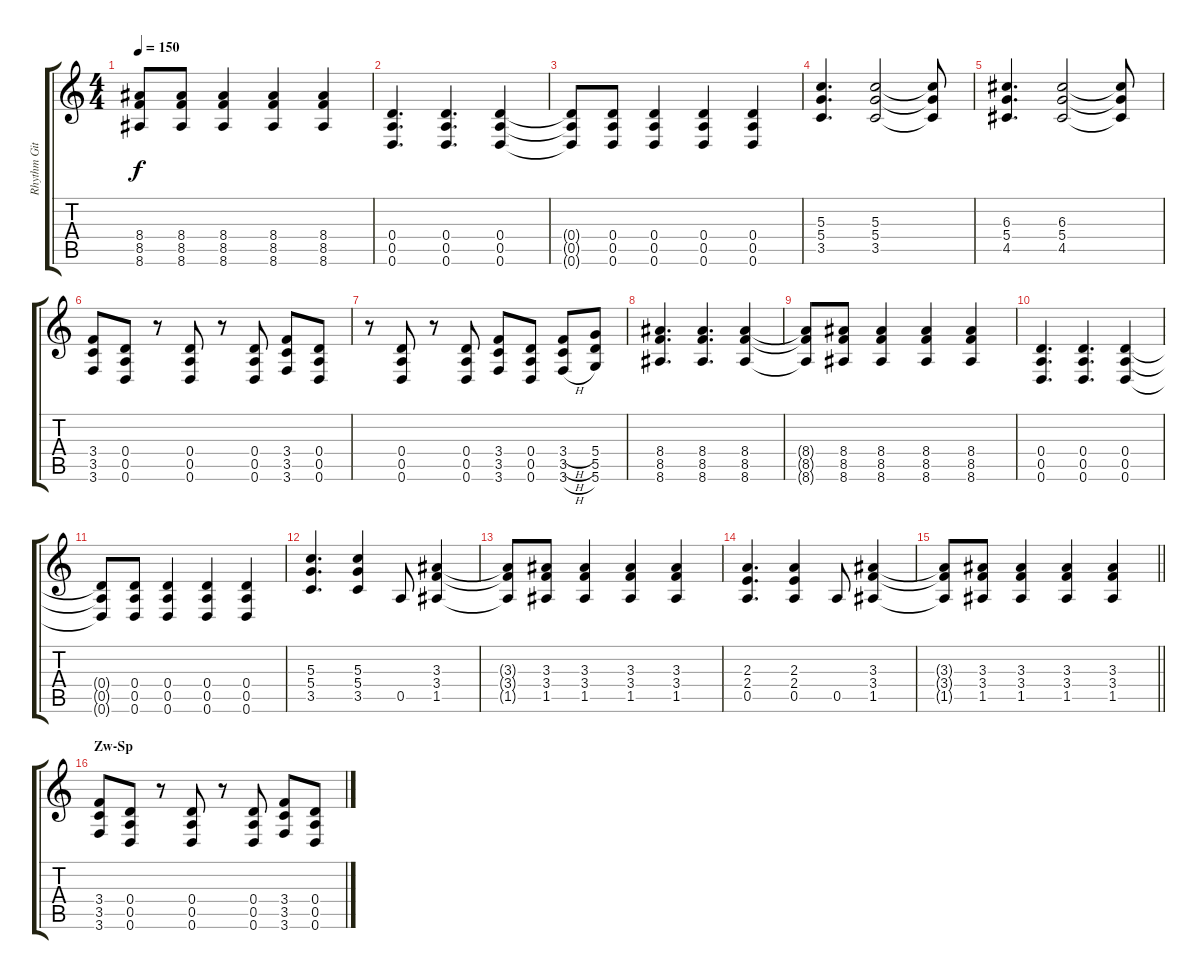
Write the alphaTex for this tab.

\track ("Rhythm Git" "Rhythm Git") {instrument electricguitarclean}
\staff {score tabs}
\tuning (E4 B3 G3 D3 A2 D2) {hide}
\ts (4 4)
\tempo 150
\clef g2
\ks c
(8.4{t} 8.5{t} 8.6{t}).8{dy f} (8.4 8.5 8.6).8 (8.4 8.5 8.6).4 (8.4 8.5 8.6).4 (8.4 8.5 8.6).4 |
(0.4 0.5 0.6).4{d} (0.4 0.5 0.6).4{d} (0.4 0.5 0.6).4 |
(0.4{t} 0.5{t} 0.6{t}).8 (0.4 0.5 0.6).8 (0.4 0.5 0.6).4 (0.4 0.5 0.6).4 (0.4 0.5 0.6).4 |
(5.3 5.4 3.5).4{d} (5.3 5.4 3.5).2 (5.3{t} 5.4{t} 3.5{t}).8 |
(6.3 5.4 4.5).4{d} (6.3 5.4 4.5).2 (6.3{t} 5.4{t} 4.5{t}).8 |
(3.4 3.5 3.6).8 (0.4 0.5 0.6).8 r.8 (0.4 0.5 0.6).8 r.8 (0.4 0.5 0.6).8 (3.4 3.5 3.6).8 (0.4 0.5 0.6).8 |
r.8 (0.4 0.5 0.6).8 r.8 (0.4 0.5 0.6).8 (3.4 3.5 3.6).8 (0.4 0.5 0.6).8 (3.4{h} 3.5{h} 3.6{h}).8 (5.4 5.5 5.6).8 |
(8.4 8.5 8.6).4{d} (8.4 8.5 8.6).4{d} (8.4 8.5 8.6).4 |
(8.4{t} 8.5{t} 8.6{t}).8 (8.4 8.5 8.6).8 (8.4 8.5 8.6).4 (8.4 8.5 8.6).4 (8.4 8.5 8.6).4 |
(0.4 0.5 0.6).4{d} (0.4 0.5 0.6).4{d} (0.4 0.5 0.6).4 |
(0.4{t} 0.5{t} 0.6{t}).8 (0.4 0.5 0.6).8 (0.4 0.5 0.6).4 (0.4 0.5 0.6).4 (0.4 0.5 0.6).4 |
(5.3 5.4 3.5).4{d} (5.3 5.4 3.5).4 0.5.8 (3.3 3.4 1.5).4 |
(3.3{t} 3.4{t} 1.5{t}).8 (3.3 3.4 1.5).8 (3.3 3.4 1.5).4 (3.3 3.4 1.5).4 (3.3 3.4 1.5).4 |
(2.3 2.4 0.5).4{d} (2.3 2.4 0.5).4 0.5.8 (3.3 3.4 1.5).4 |
\barLineRight lightlight
(3.3{t} 3.4{t} 1.5{t}).8 (3.3 3.4 1.5).8 (3.3 3.4 1.5).4 (3.3 3.4 1.5).4 (3.3 3.4 1.5).4 |
\section ("" "Zw-Sp")
(3.4 3.5 3.6).8 (0.4 0.5 0.6).8 r.8 (0.4 0.5 0.6).8 r.8 (0.4 0.5 0.6).8 (3.4 3.5 3.6).8 (0.4 0.5 0.6).8
